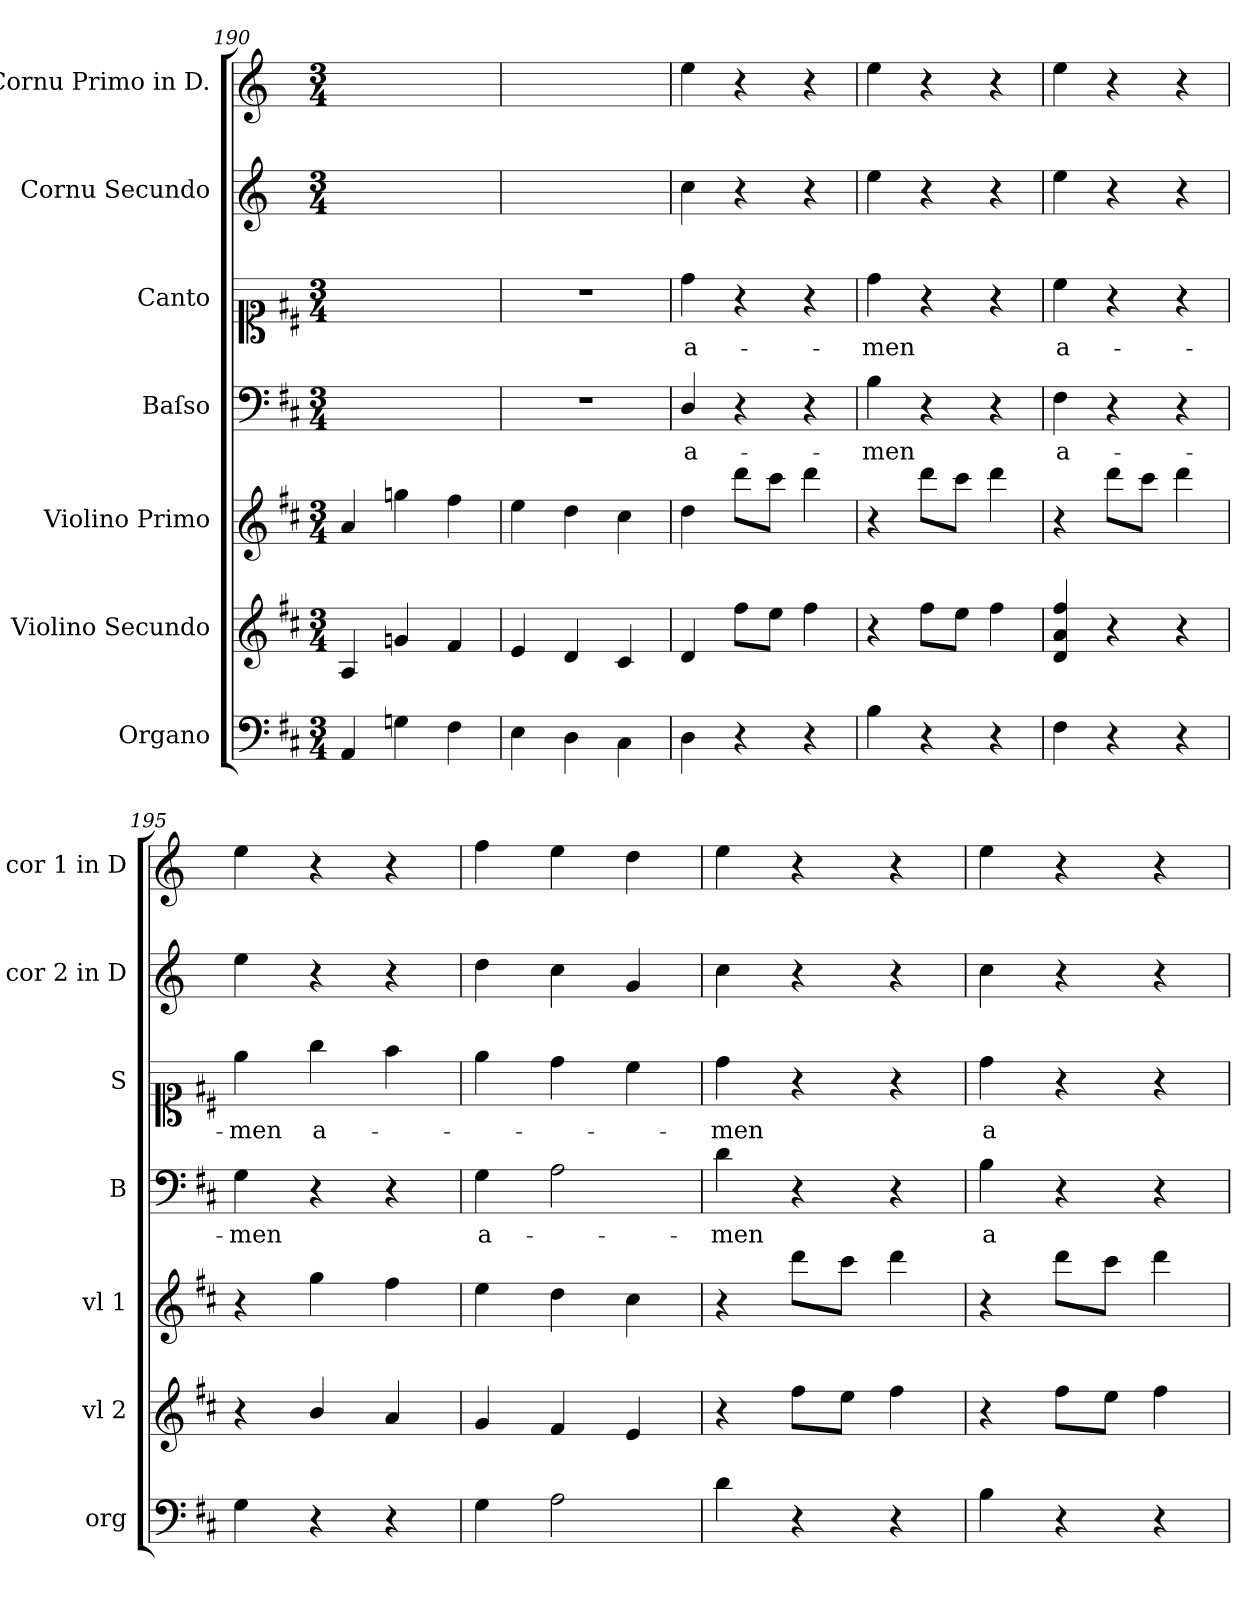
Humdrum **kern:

**kern	**kern	**kern	**kern	**text	**kern	**text	**kern	**kern
*part7	*part6	*part5	*part4	*part4	*part3	*part3	*part2	*part1
*staff7	*staff6	*staff5	*staff4	*staff4	*staff3	*staff3	*staff2	*staff1
*I"Organo	*I"Violino Secundo	*I"Violino Primo	*I"Baſso	*	*I"Canto	*	*I"Cornu Secundo	*I"Cornu Primo in D.
*I'org	*I'vl 2	*I'vl 1	*I'B	*	*I'S	*	*I'cor 2 in D	*I'cor 1 in D
*clefF4	*clefG2	*clefG2	*clefF4	*	*clefC1	*	*clefG2	*clefG2
*	*	*	*	*	*	*	*ITrd6c10	*ITrd6c10
*k[f#c#]	*k[f#c#]	*k[f#c#]	*k[f#c#]	*	*k[f#c#]	*	*k[f#c#]	*k[f#c#]
*M3/4	*M3/4	*M3/4	*M3/4	*	*M3/4	*	*M3/4	*M3/4
=190	=190	=190	=190	=190	=190	=190	=190	=190
4AA/	4A/	4a/	2.ryy	.	2.ryy	.	2.ryy	2.ryy
4Gn\	4gn/	4ggn\	.	.	.	.	.	.
4F#\	4f#/	4ff#\	.	.	.	.	.	.
=191	=191	=191	=191	=191	=191	=191	=191	=191
4E\	4e/	4ee\	2.r	.	2.r	.	2.ryy	2.ryy
4D\	4d/	4dd\	.	.	.	.	.	.
4C#\	4c#/	4cc#\	.	.	.	.	.	.
=192	=192	=192	=192	=192	=192	=192	=192	=192
4D\	4d/	4dd\	4D/	a-	4dd\	a-	4d\	4f#\
4r	8ff#\L	8ddd\L	4r	.	4r	.	4r	4r
.	8ee\J	8ccc#\J	.	.	.	.	.	.
4r	4ff#\	4ddd\	4r	.	4r	.	4r	4r
=193	=193	=193	=193	=193	=193	=193	=193	=193
4B\	4r	4r	4B\	-men	4dd\	-men	4f#\	4f#\
4r	8ff#\L	8ddd\L	4r	.	4r	.	4r	4r
.	8ee\J	8ccc#\J	.	.	.	.	.	.
4r	4ff#\	4ddd\	4r	.	4r	.	4r	4r
=194	=194	=194	=194	=194	=194	=194	=194	=194
4F#\	4d/ 4a/ 4ff#/	4r	4F#\	a-	4cc#\	a-	4f#\	4f#\
4r	4r	8ddd\L	4r	.	4r	.	4r	4r
.	.	8ccc#\J	.	.	.	.	.	.
4r	4r	4ddd\	4r	.	4r	.	4r	4r
=195	=195	=195	=195	=195	=195	=195	=195	=195
4G\	4r	4r	4G\	-men	4ee\	-men	4f#\	4f#\
4r	4b/	4gg\	4r	.	4gg\	a-	4r	4r
4r	4a/	4ff#\	4r	.	4ff#\	.	4r	4r
=196	=196	=196	=196	=196	=196	=196	=196	=196
4G\	4g/	4ee\	4G\	a-	4ee\	.	4e\	4g\
2A\	4f#/	4dd\	2A\	.	4dd\	.	4d\	4f#\
.	4e/	4cc#\	.	.	4cc#\	.	4A/	4e\
=197	=197	=197	=197	=197	=197	=197	=197	=197
4d\	4r	4r	4d\	-men	4dd\	-men	4d\	4f#\
4r	8ff#\L	8ddd\L	4r	.	4r	.	4r	4r
.	8ee\J	8ccc#\J	.	.	.	.	.	.
4r	4ff#\	4ddd\	4r	.	4r	.	4r	4r
=198	=198	=198	=198	=198	=198	=198	=198	=198
4B\	4r	4r	4B\	a-	4dd\	a-	4d\	4f#\
4r	8ff#\L	8ddd\L	4r	.	4r	.	4r	4r
.	8ee\J	8ccc#\J	.	.	.	.	.	.
4r	4ff#\	4ddd\	4r	.	4r	.	4r	4r
=	=	=	=	=	=	=	=	=
*-	*-	*-	*-	*-	*-	*-	*-	*-
